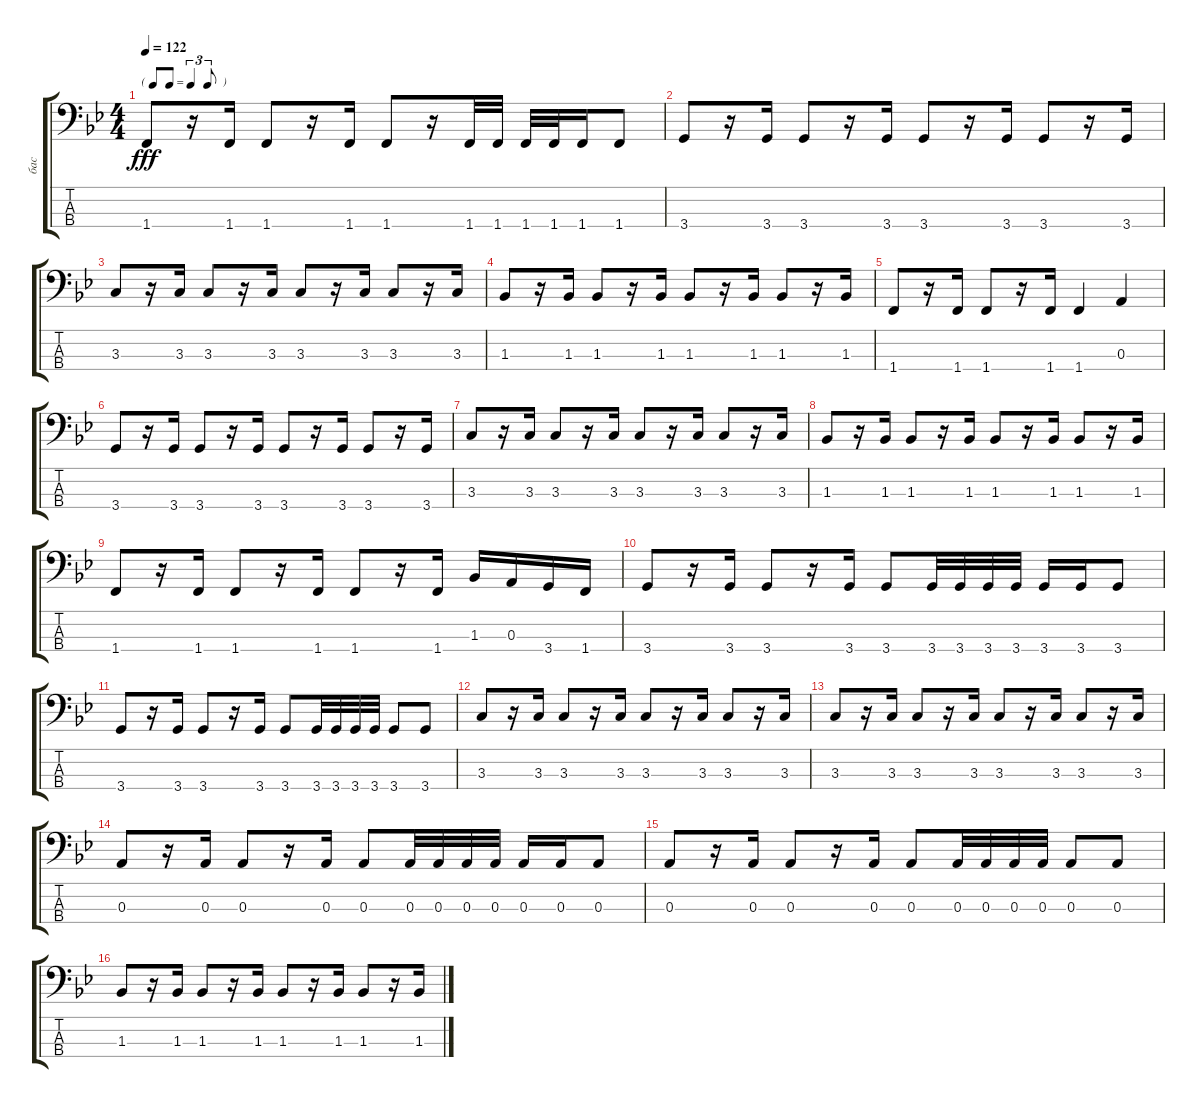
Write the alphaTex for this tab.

\track ("бас" "бас") {instrument electricbasspick}
\staff {score tabs}
\tuning (G2 D2 A1 E1) {hide}
\ts (4 4)
\tf triplet8th
\tempo 122
\clef f4
\ks gminor
1.4.8{dy fff} r.16 1.4.16 1.4.8 r.16 1.4.16 1.4.8 r.16 1.4.32 1.4.32 1.4.32 1.4.32 1.4.16 1.4.8 |
3.4.8 r.16 3.4.16 3.4.8 r.16 3.4.16 3.4.8 r.16 3.4.16 3.4.8 r.16 3.4.16 |
3.3.8 r.16 3.3.16 3.3.8 r.16 3.3.16 3.3.8 r.16 3.3.16 3.3.8 r.16 3.3.16 |
1.3.8 r.16 1.3.16 1.3.8 r.16 1.3.16 1.3.8 r.16 1.3.16 1.3.8 r.16 1.3.16 |
1.4.8 r.16 1.4.16 1.4.8 r.16 1.4.16 1.4.4 0.3.4 |
3.4.8 r.16 3.4.16 3.4.8 r.16 3.4.16 3.4.8 r.16 3.4.16 3.4.8 r.16 3.4.16 |
3.3.8 r.16 3.3.16 3.3.8 r.16 3.3.16 3.3.8 r.16 3.3.16 3.3.8 r.16 3.3.16 |
1.3.8 r.16 1.3.16 1.3.8 r.16 1.3.16 1.3.8 r.16 1.3.16 1.3.8 r.16 1.3.16 |
1.4.8 r.16 1.4.16 1.4.8 r.16 1.4.16 1.4.8 r.16 1.4.16 1.3.16 0.3.16 3.4.16 1.4.16 |
3.4.8 r.16 3.4.16 3.4.8 r.16 3.4.16 3.4.8 3.4.32 3.4.32 3.4.32 3.4.32 3.4.16 3.4.16 3.4.8 |
3.4.8 r.16 3.4.16 3.4.8 r.16 3.4.16 3.4.8 3.4.32 3.4.32 3.4.32 3.4.32 3.4.8 3.4.8 |
3.3.8 r.16 3.3.16 3.3.8 r.16 3.3.16 3.3.8 r.16 3.3.16 3.3.8 r.16 3.3.16 |
3.3.8 r.16 3.3.16 3.3.8 r.16 3.3.16 3.3.8 r.16 3.3.16 3.3.8 r.16 3.3.16 |
0.3.8 r.16 0.3.16 0.3.8 r.16 0.3.16 0.3.8 0.3.32 0.3.32 0.3.32 0.3.32 0.3.16 0.3.16 0.3.8 |
0.3.8 r.16 0.3.16 0.3.8 r.16 0.3.16 0.3.8 0.3.32 0.3.32 0.3.32 0.3.32 0.3.8 0.3.8 |
1.3.8 r.16 1.3.16 1.3.8 r.16 1.3.16 1.3.8 r.16 1.3.16 1.3.8 r.16 1.3.16
